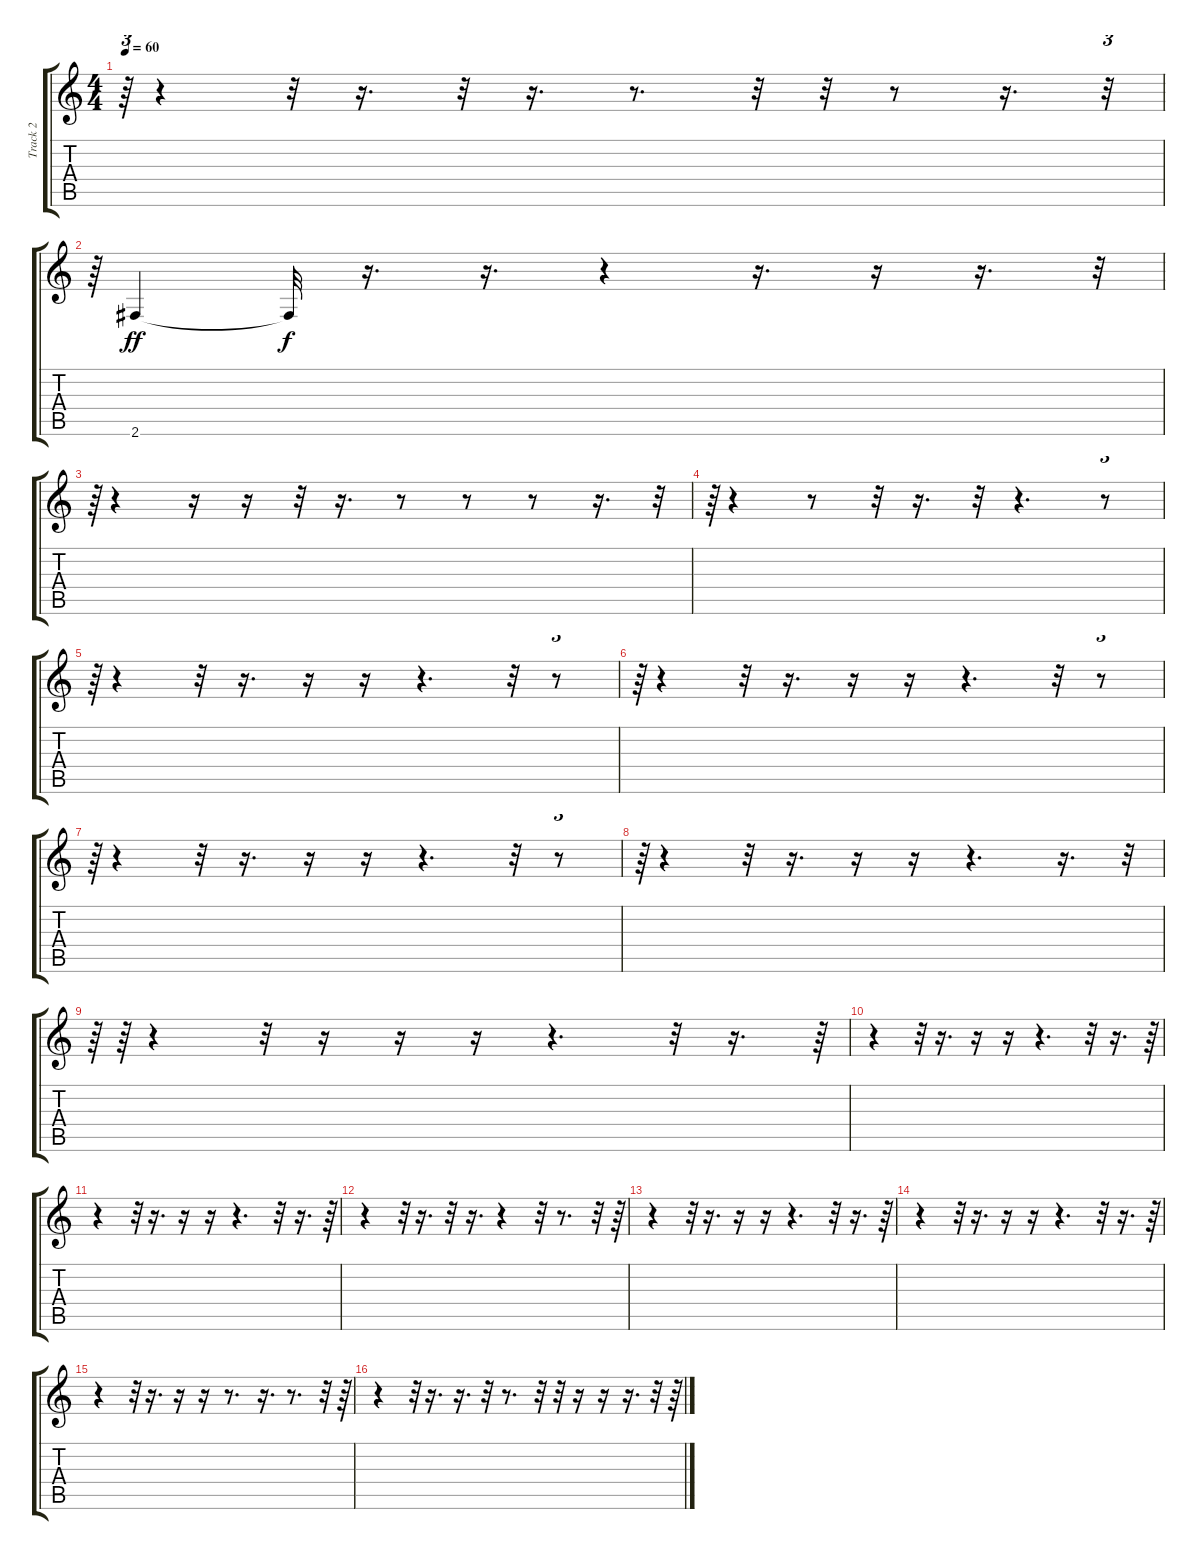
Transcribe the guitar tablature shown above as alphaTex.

\track ("Track 2" "Track 2") {instrument electricbassfinger}
\staff {score tabs}
\tuning (E4 B3 G3 D3 A2 E2) {hide}
\ts (4 4)
\tempo 60
\clef g2
\ks c
r.64{tu (3 2) dy f} r.4 r.32 r.16{d} r.32 r.16{d} r.8{d} r.32 r.32 r.8 r.16{d} r.32{tu (3 2)} |
r.64{tu (3 2)} 2.6.4{dy ff} 2.6{t}.32{dy f} r.16{d} r.16{d} r.4 r.16{d} r.16 r.16{d} r.32{tu (3 2)} |
r.64{tu (3 2)} r.4 r.16 r.16 r.32 r.16{d} r.8 r.8 r.8 r.16{d} r.32{tu (3 2)} |
r.64{tu (3 2)} r.4 r.8 r.32 r.16{d} r.32 r.4{d} r.8{tu (3 2)} |
r.64{tu (3 2)} r.4 r.32 r.16{d} r.16 r.16 r.4{d} r.32 r.8{tu (3 2)} |
r.64{tu (3 2)} r.4 r.32 r.16{d} r.16 r.16 r.4{d} r.32 r.8{tu (3 2)} |
r.64{tu (3 2)} r.4 r.32 r.16{d} r.16 r.16 r.4{d} r.32 r.8{tu (3 2)} |
r.64{tu (3 2)} r.4 r.32 r.16{d} r.16 r.16 r.4{d} r.16{d} r.32{tu (3 2)} |
r.64{tu (3 2)} r.64{tu (3 2)} r.4 r.32 r.16 r.16 r.16 r.4{d} r.32 r.16{d} r.64{tu (3 2)} |
r.4 r.32{tu (3 2)} r.16{d} r.16 r.16 r.4{d} r.32 r.16{d} r.64{tu (3 2)} |
r.4 r.32{tu (3 2)} r.16{d} r.16 r.16 r.4{d} r.32 r.16{d} r.64{tu (3 2)} |
r.4 r.32{tu (3 2)} r.16{d} r.32 r.16{d} r.4 r.32 r.8{d} r.32 r.64{tu (3 2)} |
r.4 r.32{tu (3 2)} r.16{d} r.16 r.16 r.4{d} r.32 r.16{d} r.64{tu (3 2)} |
r.4 r.32{tu (3 2)} r.16{d} r.16 r.16 r.4{d} r.32 r.16{d} r.64{tu (3 2)} |
r.4 r.32{tu (3 2)} r.16{d} r.16 r.16 r.8{d} r.16{d} r.8{d} r.32 r.64{tu (3 2)} |
r.4 r.32{tu (3 2)} r.16{d} r.16{d} r.32 r.8{d} r.32 r.32 r.16 r.16 r.16{d} r.32 r.64{tu (3 2)}
